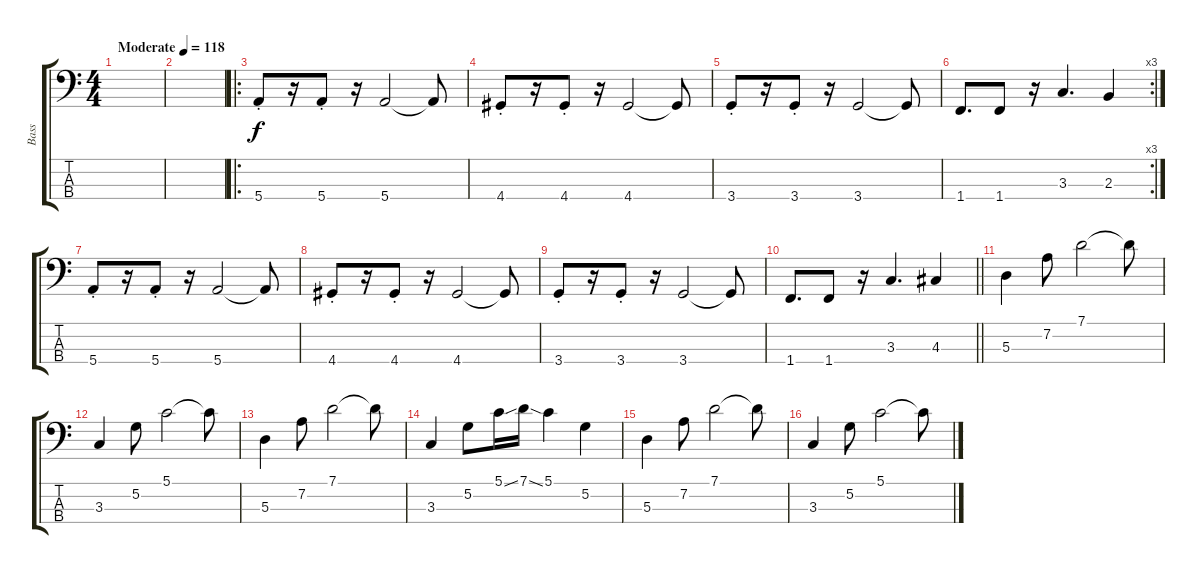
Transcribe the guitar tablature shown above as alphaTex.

\track ("Bass" "Bass") {instrument electricbassfinger}
\staff {score tabs}
\tuning (G2 D2 A1 E1) {hide}
\ts (4 4)
\tempo (118 "Moderate")
\clef f4
\ks c
|
|
\ro
5.4{st}.8 r.16 5.4{st}.8 r.16 5.4.2 5.4{t}.8 |
4.4{st}.8 r.16 4.4{st}.8 r.16 4.4.2 4.4{t}.8 |
3.4{st}.8 r.16 3.4{st}.8 r.16 3.4.2 3.4{t}.8 |
\rc 3
1.4.8{d} 1.4.8 r.16 3.3.4{d} 2.3.4 |
5.4{st}.8 r.16 5.4{st}.8 r.16 5.4.2 5.4{t}.8 |
4.4{st}.8 r.16 4.4{st}.8 r.16 4.4.2 4.4{t}.8 |
3.4{st}.8 r.16 3.4{st}.8 r.16 3.4.2 3.4{t}.8 |
\barLineRight lightlight
1.4.8{d} 1.4.8 r.16 3.3.4{d} 4.3.4 |
5.3.4 7.2.8 7.1.2 7.1{t}.8 |
3.3.4 5.2.8 5.1.2 5.1{t}.8 |
5.3.4 7.2.8 7.1.2 7.1{t}.8 |
3.3.4 5.2.8 5.1{ss}.16 7.1{ss}.16 5.1.4 5.2.4 |
5.3.4 7.2.8 7.1.2 7.1{t}.8 |
3.3.4 5.2.8 5.1.2 5.1{t}.8
